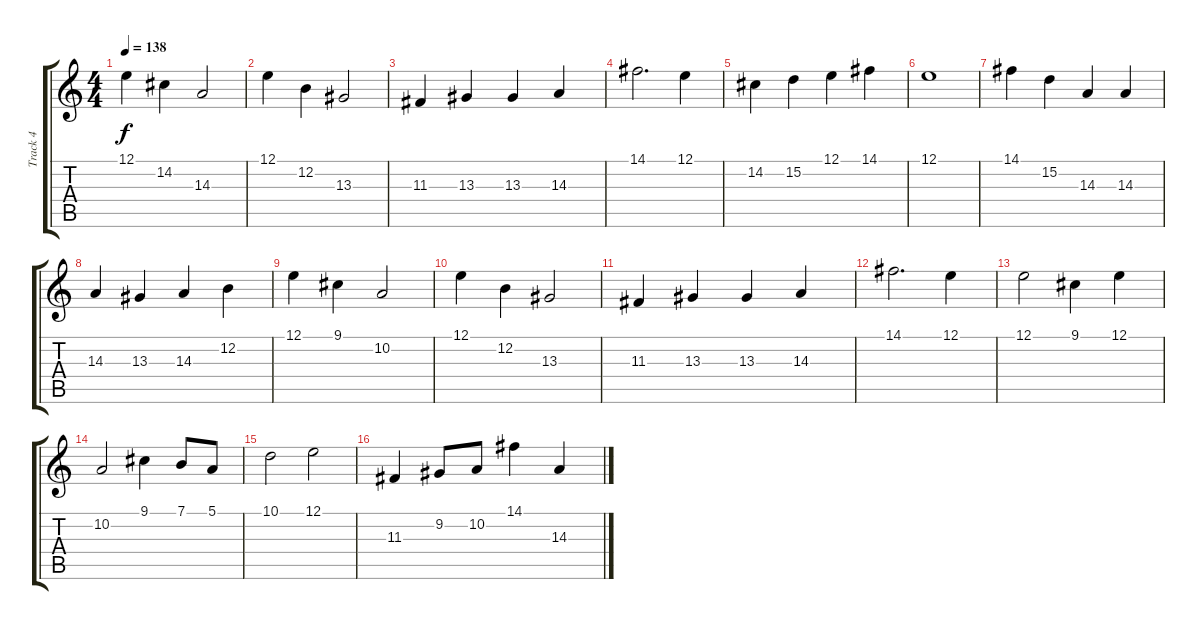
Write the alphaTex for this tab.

\track ("Track 4" "Track 4") {instrument stringensemble1}
\staff {score tabs}
\tuning (E4 B3 G3 D3 A2 E2) {hide}
\ts (4 4)
\tempo 138
\clef g2
\ks c
12.1.4{dy f} 14.2.4 14.3.2 |
12.1.4 12.2.4 13.3.2 |
11.3.4 13.3.4 13.3.4 14.3.4 |
14.1.2{d} 12.1.4 |
14.2.4 15.2.4 12.1.4 14.1.4 |
12.1.1 |
14.1.4 15.2.4 14.3.4 14.3.4 |
14.3.4 13.3.4 14.3.4 12.2.4 |
12.1.4 9.1.4 10.2.2 |
12.1.4 12.2.4 13.3.2 |
11.3.4 13.3.4 13.3.4 14.3.4 |
14.1.2{d} 12.1.4 |
12.1.2 9.1.4 12.1.4 |
10.2.2 9.1.4 7.1.8 5.1.8 |
10.1.2 12.1.2 |
11.3.4 9.2.8 10.2.8 14.1.4 14.3.4
